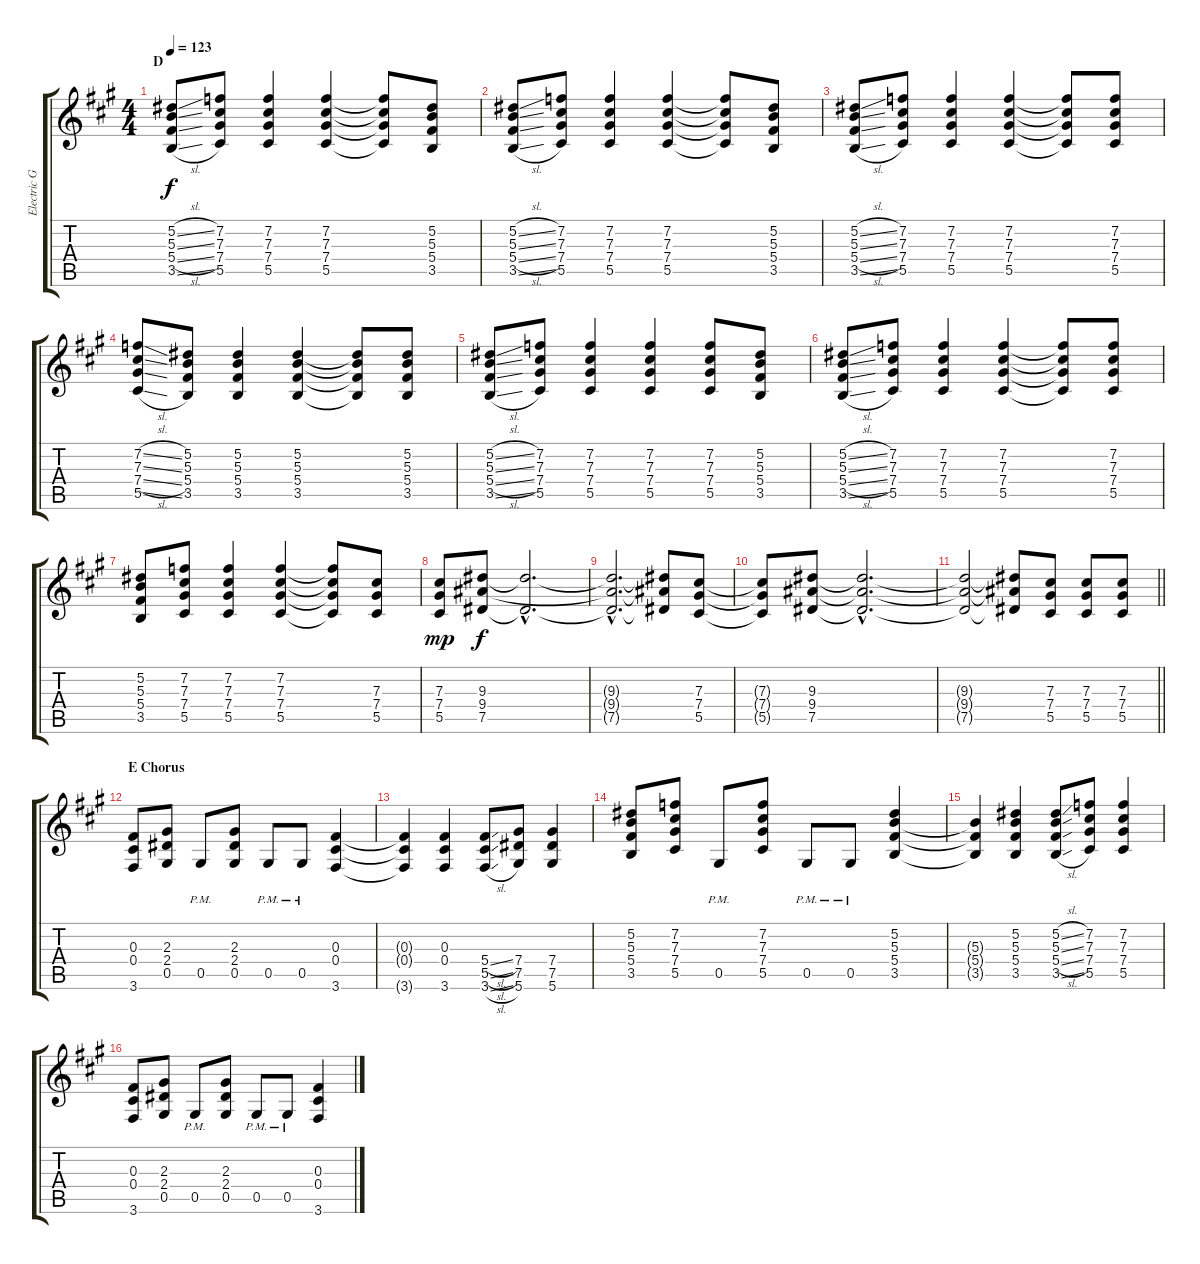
\track ("Electric Guitar 2" "Electric G") {instrument overdrivenguitar}
\staff {score tabs}
\tuning (Eb4 Bb3 Gb3 Db3 Ab2 Eb2) {hide}
\ts (4 4)
\section ("" "D")
\tempo 123
\clef g2
\ks a
(5.2{sl} 5.3{sl} 5.4{sl} 3.5{sl}).8{dy f} (7.2 7.3 7.4 5.5).8 (7.2 7.3 7.4 5.5).4 (7.2 7.3 7.4 5.5).4 (7.2{t} 7.3{t} 7.4{t} 5.5{t}).8 (5.2 5.3 5.4 3.5).8 |
(5.2{sl} 5.3{sl} 5.4{sl} 3.5{sl}).8 (7.2 7.3 7.4 5.5).8 (7.2 7.3 7.4 5.5).4 (7.2 7.3 7.4 5.5).4 (7.2{t} 7.3{t} 7.4{t} 5.5{t}).8 (5.2 5.3 5.4 3.5).8 |
(5.2{sl} 5.3{sl} 5.4{sl} 3.5{sl}).8 (7.2 7.3 7.4 5.5).8 (7.2 7.3 7.4 5.5).4 (7.2 7.3 7.4 5.5).4 (7.2{t} 7.3{t} 7.4{t} 5.5{t}).8 (7.2 7.3 7.4 5.5).8 |
(7.2{sl} 7.3{sl} 7.4{sl} 5.5{sl}).8 (5.2 5.3 5.4 3.5).8 (5.2 5.3 5.4 3.5).4 (5.2 5.3 5.4 3.5).4 (5.2{t} 5.3{t} 5.4{t} 3.5{t}).8 (5.2 5.3 5.4 3.5).8 |
(5.2{sl} 5.3{sl} 5.4{sl} 3.5{sl}).8 (7.2 7.3 7.4 5.5).8 (7.2 7.3 7.4 5.5).4 (7.2 7.3 7.4 5.5).4 (7.2 7.3 7.4 5.5).8 (5.2 5.3 5.4 3.5).8 |
(5.2{sl} 5.3{sl} 5.4{sl} 3.5{sl}).8 (7.2 7.3 7.4 5.5).8 (7.2 7.3 7.4 5.5).4 (7.2 7.3 7.4 5.5).4 (7.2{t} 7.3{t} 7.4{t} 5.5{t}).8 (7.2 7.3 7.4 5.5).8 |
(5.2 5.3 5.4 3.5).8 (7.2 7.3 7.4 5.5).8 (7.2 7.3 7.4 5.5).4 (7.2 7.3 7.4 5.5).4 (7.2{t} 7.3{t} 7.4{t} 5.5{t}).8 (7.3 7.4 5.5).8 |
(7.3 7.4 5.5).8{dy mp} (9.3 9.4 7.5).8{dy f} (9.3{hac t} 7.5{hac t}).2{d} |
(9.3{hac t} 9.4{hac t} 7.5{hac t}).2{d} (9.3{t} 9.4{t} 7.5{t}).8 (7.3 7.4 5.5).8 |
(7.3{t} 7.4{t} 5.5{t}).8 (9.3 9.4 7.5).8 (9.3{hac t} 9.4{hac t} 7.5{hac t}).2{d} |
\barLineRight lightlight
(9.3{t} 9.4{t} 7.5{t}).2 (9.3{t} 9.4{t} 7.5{t}).8 (7.3 7.4 5.5).8 (7.3 7.4 5.5).8 (7.3 7.4 5.5).8 |
\section ("" "E Chorus")
(0.3 0.4 3.6).8 (2.3 2.4 0.5).8 0.5{pm}.8 (2.3 2.4 0.5).8 0.5{pm}.8 0.5{pm}.8 (0.3 0.4 3.6).4 |
(0.3{t} 0.4{t} 3.6{t}).4 (0.3 0.4 3.6).4 (5.4{sl} 5.5{sl} 3.6{sl}).8 (7.4 7.5 5.6).8 (7.4 7.5 5.6).4 |
(5.2 5.3 5.4 3.5).8 (7.2 7.3 7.4 5.5).8 0.5{pm}.8 (7.2 7.3 7.4 5.5).8 0.5{pm}.8 0.5{pm}.8 (5.2 5.3 5.4 3.5).4 |
(5.3{t} 5.4{t} 3.5{t}).4 (5.2 5.3 5.4 3.5).4 (5.2{sl} 5.3{sl} 5.4{sl} 3.5{sl}).8 (7.2 7.3 7.4 5.5).8 (7.2 7.3 7.4 5.5).4 |
(0.3 0.4 3.6).8 (2.3 2.4 0.5).8 0.5{pm}.8 (2.3 2.4 0.5).8 0.5{pm}.8 0.5{pm}.8 (0.3 0.4 3.6).4
